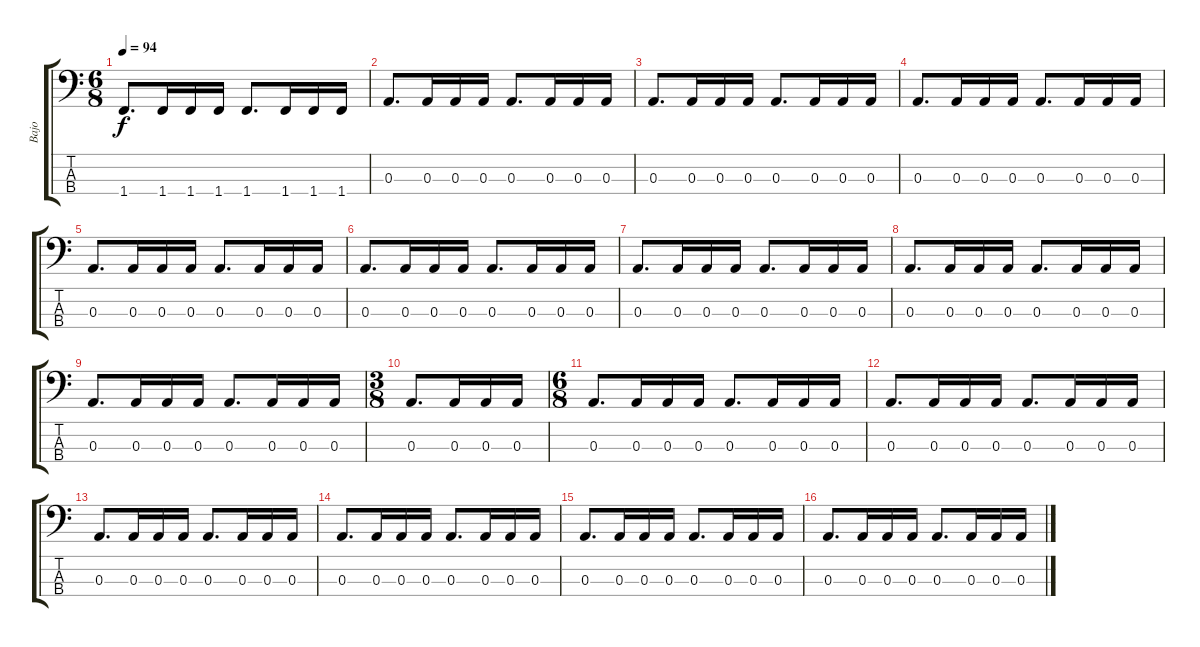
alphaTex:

\track ("Bajo" "Bajo") {instrument electricbassfinger}
\staff {score tabs}
\tuning (G2 D2 A1 E1) {hide}
\ts (6 8)
\tempo 94
\clef f4
\ks c
1.4.8{d dy f} 1.4.16 1.4.16 1.4.16 1.4.8{d} 1.4.16 1.4.16 1.4.16 |
0.3.8{d} 0.3.16 0.3.16 0.3.16 0.3.8{d} 0.3.16 0.3.16 0.3.16 |
0.3.8{d} 0.3.16 0.3.16 0.3.16 0.3.8{d} 0.3.16 0.3.16 0.3.16 |
0.3.8{d} 0.3.16 0.3.16 0.3.16 0.3.8{d} 0.3.16 0.3.16 0.3.16 |
0.3.8{d} 0.3.16 0.3.16 0.3.16 0.3.8{d} 0.3.16 0.3.16 0.3.16 |
0.3.8{d} 0.3.16 0.3.16 0.3.16 0.3.8{d} 0.3.16 0.3.16 0.3.16 |
0.3.8{d} 0.3.16 0.3.16 0.3.16 0.3.8{d} 0.3.16 0.3.16 0.3.16 |
0.3.8{d} 0.3.16 0.3.16 0.3.16 0.3.8{d} 0.3.16 0.3.16 0.3.16 |
0.3.8{d} 0.3.16 0.3.16 0.3.16 0.3.8{d} 0.3.16 0.3.16 0.3.16 |
\ts (3 8)
0.3.8{d} 0.3.16 0.3.16 0.3.16 |
\ts (6 8)
0.3.8{d} 0.3.16 0.3.16 0.3.16 0.3.8{d} 0.3.16 0.3.16 0.3.16 |
0.3.8{d} 0.3.16 0.3.16 0.3.16 0.3.8{d} 0.3.16 0.3.16 0.3.16 |
0.3.8{d} 0.3.16 0.3.16 0.3.16 0.3.8{d} 0.3.16 0.3.16 0.3.16 |
0.3.8{d} 0.3.16 0.3.16 0.3.16 0.3.8{d} 0.3.16 0.3.16 0.3.16 |
0.3.8{d} 0.3.16 0.3.16 0.3.16 0.3.8{d} 0.3.16 0.3.16 0.3.16 |
0.3.8{d} 0.3.16 0.3.16 0.3.16 0.3.8{d} 0.3.16 0.3.16 0.3.16
